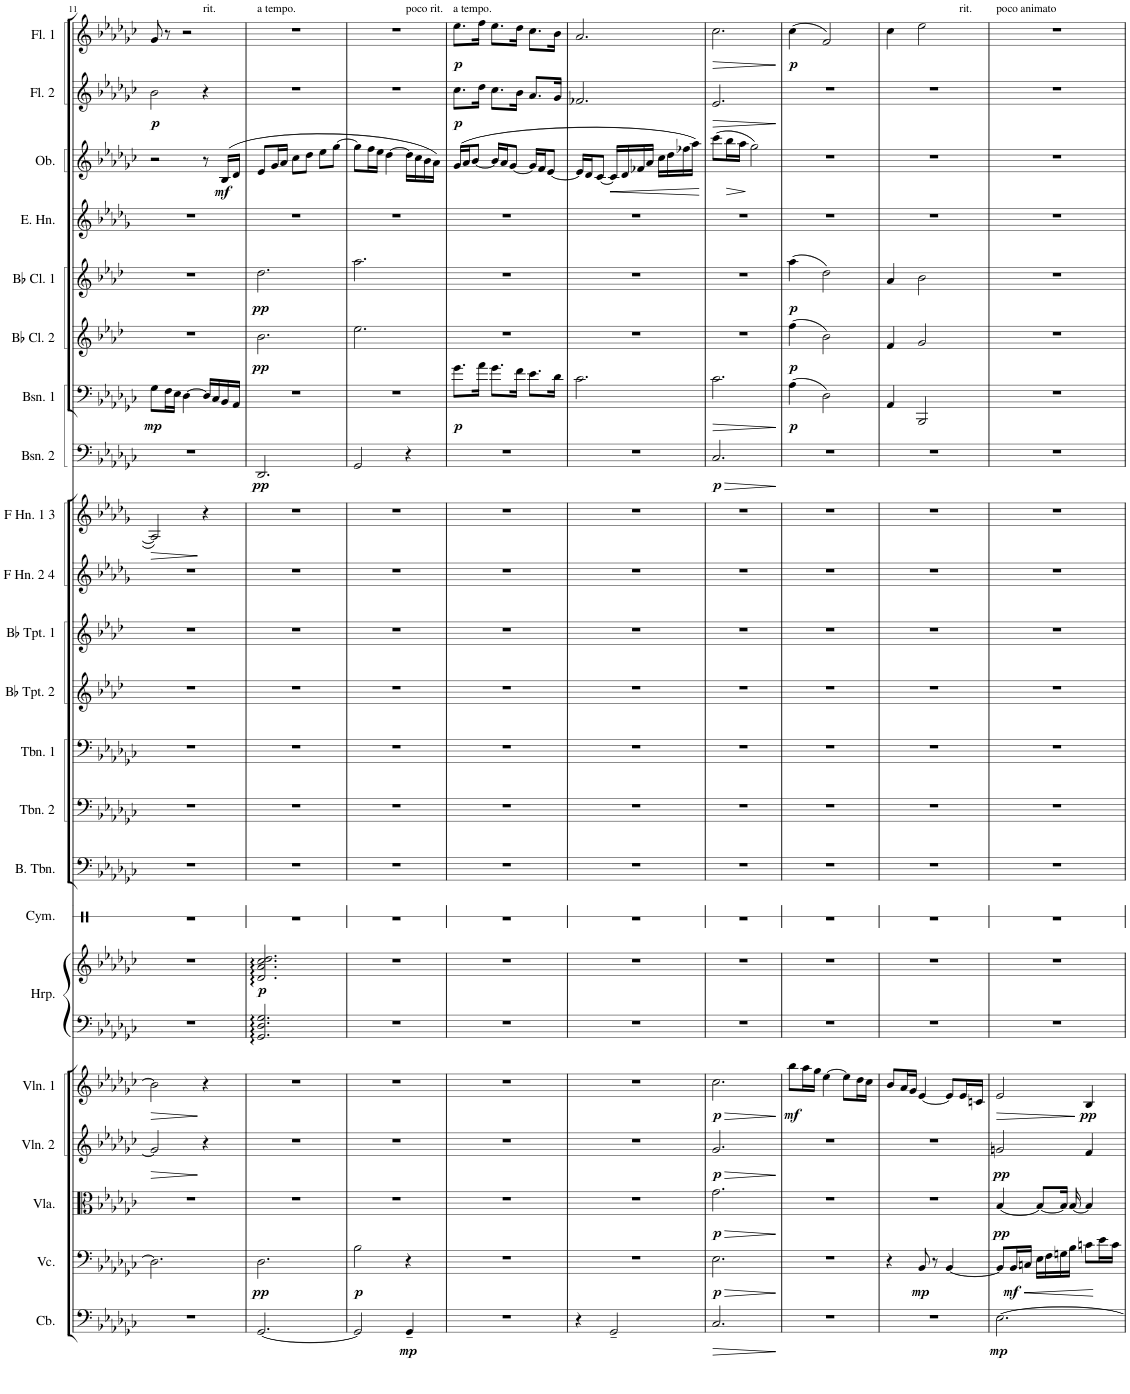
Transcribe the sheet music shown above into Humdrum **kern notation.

**kern	**dynam	**kern	**dynam	**kern	**dynam	**kern	**dynam	**kern	**dynam	**kern	**kern	**dynam	**kern	**kern	**kern	**kern	**kern	**kern	**kern	**kern	**dynam	**kern	**dynam	**kern	**dynam	**kern	**dynam	**kern	**dynam	**kern	**kern	**dynam	**kern	**dynam	**kern	**dynam
*part22	*part22	*part21	*part21	*part20	*part20	*part19	*part19	*part18	*part18	*part17	*part17	*part17	*part16	*part15	*part14	*part13	*part12	*part11	*part10	*part9	*part9	*part8	*part8	*part7	*part7	*part6	*part6	*part5	*part5	*part4	*part3	*part3	*part2	*part2	*part1	*part1
*staff23	*staff23	*staff22	*staff22	*staff21	*staff21	*staff20	*staff20	*staff19	*staff19	*staff18	*staff17	*staff17/18	*staff16	*staff15	*staff14	*staff13	*staff12	*staff11	*staff10	*staff9	*staff9	*staff8	*staff8	*staff7	*staff7	*staff6	*staff6	*staff5	*staff5	*staff4	*staff3	*staff3	*staff2	*staff2	*staff1	*staff1
*I"Contrabass	*	*I"Violoncello	*	*I"Viola	*	*I"Violin 2	*	*I"Violin 1	*	*I"Harp	*	*	*I"Cymbal	*I"Bass Trombone	*I"Trombone 2	*I"Trombone 1	*I"Bb Trumpet 2	*I"Bb Trumpet 1	*I"F Horn 2 &amp; 4	*I"F Horn 1 &amp; 3	*	*I"Bassoon 2	*	*I"Bassoon 1	*	*I"Bb Clarinet 2	*	*I"Bb Clarinet 1	*	*I"English Horn	*I"Oboe	*	*I"Flute 2	*	*I"Flute 1	*
*I'Cb.	*	*I'Vc.	*	*I'Vla.	*	*I'Vln. 2	*	*I'Vln. 1	*	*I'Hrp.	*	*	*I'Cym.	*I'B. Tbn.	*I'Tbn. 2	*I'Tbn. 1	*I'Bb Tpt. 2	*I'Bb Tpt. 1	*I'F Hn. 2 4	*I'F Hn. 1 3	*	*I'Bsn. 2	*	*I'Bsn. 1	*	*I'Bb Cl. 2	*	*I'Bb Cl. 1	*	*I'E. Hn.	*I'Ob.	*	*I'Fl. 2	*	*I'Fl. 1	*
!!LO:PB:g=z
*clefF4	*	*clefF4	*	*clefC3	*	*clefG2	*	*clefG2	*	*clefF4	*clefG2	*	*clefX	*clefF4	*clefF4	*clefF4	*clefG2	*clefG2	*clefG2	*clefG2	*	*clefF4	*	*clefF4	*	*clefG2	*	*clefG2	*	*clefG2	*clefG2	*	*clefG2	*	*clefG2	*
*Trd7c12	*	*	*	*	*	*	*	*	*	*	*	*	*	*	*	*	*Trd1c2	*Trd1c2	*Trd4c7	*Trd4c7	*	*	*	*	*	*Trd1c2	*	*Trd1c2	*	*Trd4c7	*	*	*	*	*	*
*k[b-e-a-d-g-c-]	*	*k[b-e-a-d-g-c-]	*	*k[b-e-a-d-g-c-]	*	*k[b-e-a-d-g-c-]	*	*k[b-e-a-d-g-c-]	*	*k[b-e-a-d-g-c-]	*k[b-e-a-d-g-c-]	*	*k[]	*k[b-e-a-d-g-c-]	*k[b-e-a-d-g-c-]	*k[b-e-a-d-g-c-]	*k[b-e-a-d-]	*k[b-e-a-d-]	*k[b-e-a-d-g-]	*k[b-e-a-d-g-]	*	*k[b-e-a-d-g-c-]	*	*k[b-e-a-d-g-c-]	*	*k[b-e-a-d-]	*	*k[b-e-a-d-]	*	*k[b-e-a-d-g-]	*k[b-e-a-d-g-c-]	*	*k[b-e-a-d-g-c-]	*	*k[b-e-a-d-g-c-]	*
*M3/4	*	*M3/4	*	*M3/4	*	*M3/4	*	*M3/4	*	*M3/4	*M3/4	*	*M3/4	*M3/4	*M3/4	*M3/4	*M3/4	*M3/4	*M3/4	*M3/4	*	*M3/4	*	*M3/4	*	*M3/4	*	*M3/4	*	*M3/4	*M3/4	*	*M3/4	*	*M3/4	*
=11	=11	=11	=11	=11	=11	=11	=11	=11	=11	=11	=11	=11	=11	=11	=11	=11	=11	=11	=11	=11	=11	=11	=11	=11	=11	=11	=11	=11	=11	=11	=11	=11	=11	=11	=11	=11
!	!	!	!	!	!	!	!LO:HP:b	!	!LO:HP:b	!	!	!	!	!	!	!	!	!	!	!	!LO:HP:b	!	!	!	!LO:DY:b	!	!	!	!	!	!	!	!	!LO:DY:b	!	!
*	*	*	*	*	*	*	*	*	*	*	*	*	*	*	*	*	*	*	*	*	*	*	*	*	*	*	*	*	*	*	*	*	*	*	*^	*
2.r	.	2.D-\]	.	2.r	.	2g-/]	>	2b-\]	>	2.r	2.r	.	2.r	2.r	2.r	2.r	2.r	2.r	2.r	2A-/]	>	2.r	.	8G-\L	mp	2.r	.	2.r	.	2.r	2r	.	2b-\	p	8g-/	2ryy	.
.	.	.	.	.	.	.	.	.	.	.	.	.	.	.	.	.	.	.	.	.	.	.	.	16F\L	.	.	.	.	.	.	.	.	.	.	8r	.	.
.	.	.	.	.	.	.	.	.	.	.	.	.	.	.	.	.	.	.	.	.	.	.	.	16E-\JJ	.	.	.	.	.	.	.	.	.	.	.	.	.
.	.	.	.	.	.	.	.	.	.	.	.	.	.	.	.	.	.	.	.	.	.	.	.	[4D-\	.	.	.	.	.	.	.	.	.	.	2r	.	.
!	!	!	!	!	!	!	!	!	!	!	!	!	!	!	!	!	!	!	!	!	!	!	!	!	!	!	!	!	!	!	!	!	!	!	!	!LO:TX:a:t=rit.	!
.	.	.	.	.	.	4r	]	4r	]	.	.	.	.	.	.	.	.	.	.	4r	]	.	.	16D-/LL]	.	.	.	.	.	.	8r	.	4r	.	.	4ryy	.
.	.	.	.	.	.	.	.	.	.	.	.	.	.	.	.	.	.	.	.	.	.	.	.	16C-/	.	.	.	.	.	.	.	.	.	.	.	.	.
!	!	!	!	!	!	!	!	!	!	!	!	!	!	!	!	!	!	!	!	!	!	!	!	!	!	!	!	!	!	!	!	!LO:DY:b	!	!	!	!	!
.	.	.	.	.	.	.	.	.	.	.	.	.	.	.	.	.	.	.	.	.	.	.	.	16BB-/	.	.	.	.	.	.	(16B-/LL	mf	.	.	.	.	.
.	.	.	.	.	.	.	.	.	.	.	.	.	.	.	.	.	.	.	.	.	.	.	.	16AA-/JJ	.	.	.	.	.	.	16d-/JJ	.	.	.	.	.	.
=12	=12	=12	=12	=12	=12	=12	=12	=12	=12	=12	=12	=12	=12	=12	=12	=12	=12	=12	=12	=12	=12	=12	=12	=12	=12	=12	=12	=12	=12	=12	=12	=12	=12	=12	=12	=12	=12
!	!	!	!	!	!	!	!	!	!	!	!	!	!	!	!	!	!	!	!	!	!	!	!	!	!	!	!	!	!	!	!	!	!	!	!LO:TX:a:t=a tempo.	!	!
!	!	!	!LO:DY:b	!	!	!	!	!	!	!	!	!LO:DY:b	!	!	!	!	!	!	!	!	!	!	!LO:DY:b	!	!	!	!LO:DY:b	!	!LO:DY:b	!	!	!	!	!	!	!	!
*	*	*	*	*	*	*	*	*	*	*	*	*	*	*	*	*	*	*	*	*	*	*	*	*	*	*	*	*	*	*	*	*	*	*	*v	*v	*
[2.GG-/	.	2.D-\	pp	2.r	.	2.r	.	2.r	.	2.GG-/ 2.D-/ 2.G-/	2.d-/ 2.a-/ 2.cc-/ 2.dd-/	p	2.r	2.r	2.r	2.r	2.r	2.r	2.r	2.r	.	2.DD-/	pp	2.r	.	2.b-\	pp	2.dd-\	pp	2.r	8e-/L	.	2.r	.	2.r	.
.	.	.	.	.	.	.	.	.	.	.	.	.	.	.	.	.	.	.	.	.	.	.	.	.	.	.	.	.	.	.	16g-/L	.	.	.	.	.
.	.	.	.	.	.	.	.	.	.	.	.	.	.	.	.	.	.	.	.	.	.	.	.	.	.	.	.	.	.	.	16a-/JJ	.	.	.	.	.
.	.	.	.	.	.	.	.	.	.	.	.	.	.	.	.	.	.	.	.	.	.	.	.	.	.	.	.	.	.	.	8cc-\L	.	.	.	.	.
.	.	.	.	.	.	.	.	.	.	.	.	.	.	.	.	.	.	.	.	.	.	.	.	.	.	.	.	.	.	.	8dd-\J	.	.	.	.	.
.	.	.	.	.	.	.	.	.	.	.	.	.	.	.	.	.	.	.	.	.	.	.	.	.	.	.	.	.	.	.	8ee-\L	.	.	.	.	.
.	.	.	.	.	.	.	.	.	.	.	.	.	.	.	.	.	.	.	.	.	.	.	.	.	.	.	.	.	.	.	[8gg-\J	.	.	.	.	.
=13	=13	=13	=13	=13	=13	=13	=13	=13	=13	=13	=13	=13	=13	=13	=13	=13	=13	=13	=13	=13	=13	=13	=13	=13	=13	=13	=13	=13	=13	=13	=13	=13	=13	=13	=13	=13
!	!	!	!LO:DY:b	!	!	!	!	!	!	!	!	!	!	!	!	!	!	!	!	!	!	!	!	!	!	!	!	!	!	!	!	!	!	!	!	!
*	*	*	*	*	*	*	*	*	*	*	*	*	*	*	*	*	*	*	*	*	*	*	*	*	*	*	*	*	*	*	*	*	*	*	*^	*
2GG-/]	.	2B-\	p	2.r	.	2.r	.	2.r	.	2.r	2.r	.	2.r	2.r	2.r	2.r	2.r	2.r	2.r	2.r	.	2GG-/	.	2.r	.	2.ee-\	.	2.aa-\	.	2.r	8gg-\L]	.	2.r	.	2.r	2ryy	.
.	.	.	.	.	.	.	.	.	.	.	.	.	.	.	.	.	.	.	.	.	.	.	.	.	.	.	.	.	.	.	16ff\L	.	.	.	.	.	.
.	.	.	.	.	.	.	.	.	.	.	.	.	.	.	.	.	.	.	.	.	.	.	.	.	.	.	.	.	.	.	16ee-\JJ	.	.	.	.	.	.
.	.	.	.	.	.	.	.	.	.	.	.	.	.	.	.	.	.	.	.	.	.	.	.	.	.	.	.	.	.	.	[4dd-\	.	.	.	.	.	.
!	!	!	!	!	!	!	!	!	!	!	!	!	!	!	!	!	!	!	!	!	!	!	!	!	!	!	!	!	!	!	!	!	!	!	!	!LO:TX:a:t=poco rit.	!
!	!LO:DY:b	!	!	!	!	!	!	!	!	!	!	!	!	!	!	!	!	!	!	!	!	!	!	!	!	!	!	!	!	!	!	!	!	!	!	!	!
4GG-~/	mp	4r	.	.	.	.	.	.	.	.	.	.	.	.	.	.	.	.	.	.	.	4r	.	.	.	.	.	.	.	.	16dd-\LL]	.	.	.	.	4ryy	.
.	.	.	.	.	.	.	.	.	.	.	.	.	.	.	.	.	.	.	.	.	.	.	.	.	.	.	.	.	.	.	16cc-\	.	.	.	.	.	.
.	.	.	.	.	.	.	.	.	.	.	.	.	.	.	.	.	.	.	.	.	.	.	.	.	.	.	.	.	.	.	16b-\	.	.	.	.	.	.
.	.	.	.	.	.	.	.	.	.	.	.	.	.	.	.	.	.	.	.	.	.	.	.	.	.	.	.	.	.	.	16a-\JJ)	.	.	.	.	.	.
=14	=14	=14	=14	=14	=14	=14	=14	=14	=14	=14	=14	=14	=14	=14	=14	=14	=14	=14	=14	=14	=14	=14	=14	=14	=14	=14	=14	=14	=14	=14	=14	=14	=14	=14	=14	=14	=14
!	!	!	!	!	!	!	!	!	!	!	!	!	!	!	!	!	!	!	!	!	!	!	!	!	!	!	!	!	!	!	!	!	!	!	!LO:TX:a:t=a tempo.	!	!
!	!	!	!	!	!	!	!	!	!	!	!	!	!	!	!	!	!	!	!	!	!	!	!	!	!LO:DY:b	!	!	!	!	!	!	!	!	!LO:DY:b	!	!	!LO:DY:b
*	*	*	*	*	*	*	*	*	*	*	*	*	*	*	*	*	*	*	*	*	*	*	*	*	*	*	*	*	*	*	*	*	*	*	*v	*v	*
2.r	.	2.r	.	2.r	.	2.r	.	2.r	.	2.r	2.r	.	2.r	2.r	2.r	2.r	2.r	2.r	2.r	2.r	.	2.r	.	8.g-\L	p	2.r	.	2.r	.	2.r	(16g-/LL	.	8.cc-\L	p	8.ee-\L	p
.	.	.	.	.	.	.	.	.	.	.	.	.	.	.	.	.	.	.	.	.	.	.	.	.	.	.	.	.	.	.	16a-/J	.	.	.	.	.
.	.	.	.	.	.	.	.	.	.	.	.	.	.	.	.	.	.	.	.	.	.	.	.	.	.	.	.	.	.	.	[8b-/J	.	.	.	.	.
.	.	.	.	.	.	.	.	.	.	.	.	.	.	.	.	.	.	.	.	.	.	.	.	16a-\Jk	.	.	.	.	.	.	.	.	16dd-\Jk	.	16ff\Jk	.
.	.	.	.	.	.	.	.	.	.	.	.	.	.	.	.	.	.	.	.	.	.	.	.	8.g-\L	.	.	.	.	.	.	16b-/LL]	.	8.cc-\L	.	8.ee-\L	.
.	.	.	.	.	.	.	.	.	.	.	.	.	.	.	.	.	.	.	.	.	.	.	.	.	.	.	.	.	.	.	16a-/J	.	.	.	.	.
.	.	.	.	.	.	.	.	.	.	.	.	.	.	.	.	.	.	.	.	.	.	.	.	.	.	.	.	.	.	.	[8g-/J	.	.	.	.	.
.	.	.	.	.	.	.	.	.	.	.	.	.	.	.	.	.	.	.	.	.	.	.	.	16f\Jk	.	.	.	.	.	.	.	.	16b-\Jk	.	16dd-\Jk	.
.	.	.	.	.	.	.	.	.	.	.	.	.	.	.	.	.	.	.	.	.	.	.	.	8.e-\L	.	.	.	.	.	.	16g-/LL]	.	8.a-/L	.	8.cc-\L	.
.	.	.	.	.	.	.	.	.	.	.	.	.	.	.	.	.	.	.	.	.	.	.	.	.	.	.	.	.	.	.	16f/J	.	.	.	.	.
.	.	.	.	.	.	.	.	.	.	.	.	.	.	.	.	.	.	.	.	.	.	.	.	.	.	.	.	.	.	.	[8e-/J	.	.	.	.	.
.	.	.	.	.	.	.	.	.	.	.	.	.	.	.	.	.	.	.	.	.	.	.	.	16d-\Jk	.	.	.	.	.	.	.	.	16g-/Jk	.	16b-\Jk	.
=15	=15	=15	=15	=15	=15	=15	=15	=15	=15	=15	=15	=15	=15	=15	=15	=15	=15	=15	=15	=15	=15	=15	=15	=15	=15	=15	=15	=15	=15	=15	=15	=15	=15	=15	=15	=15
4r	.	2.r	.	2.r	.	2.r	.	2.r	.	2.r	2.r	.	2.r	2.r	2.r	2.r	2.r	2.r	2.r	2.r	.	2.r	.	2.c-\	.	2.r	.	2.r	.	2.r	16e-/LL]	.	2.f-X/	.	2.a-/	.
.	.	.	.	.	.	.	.	.	.	.	.	.	.	.	.	.	.	.	.	.	.	.	.	.	.	.	.	.	.	.	16d-/J	.	.	.	.	.
.	.	.	.	.	.	.	.	.	.	.	.	.	.	.	.	.	.	.	.	.	.	.	.	.	.	.	.	.	.	.	[8c-/J	.	.	.	.	.
!	!	!	!	!	!	!	!	!	!	!	!	!	!	!	!	!	!	!	!	!	!	!	!	!	!	!	!	!	!	!	!	!LO:HP:b	!	!	!	!
2GG-~/	.	.	.	.	.	.	.	.	.	.	.	.	.	.	.	.	.	.	.	.	.	.	.	.	.	.	.	.	.	.	16c-/LL]	<	.	.	.	.
.	.	.	.	.	.	.	.	.	.	.	.	.	.	.	.	.	.	.	.	.	.	.	.	.	.	.	.	.	.	.	16d-/	.	.	.	.	.
.	.	.	.	.	.	.	.	.	.	.	.	.	.	.	.	.	.	.	.	.	.	.	.	.	.	.	.	.	.	.	16f-X/	.	.	.	.	.
.	.	.	.	.	.	.	.	.	.	.	.	.	.	.	.	.	.	.	.	.	.	.	.	.	.	.	.	.	.	.	16a-/JJ	.	.	.	.	.
.	.	.	.	.	.	.	.	.	.	.	.	.	.	.	.	.	.	.	.	.	.	.	.	.	.	.	.	.	.	.	16cc-\LL	.	.	.	.	.
.	.	.	.	.	.	.	.	.	.	.	.	.	.	.	.	.	.	.	.	.	.	.	.	.	.	.	.	.	.	.	16dd-\	.	.	.	.	.
.	.	.	.	.	.	.	.	.	.	.	.	.	.	.	.	.	.	.	.	.	.	.	.	.	.	.	.	.	.	.	16ff-X\	.	.	.	.	.
.	.	.	.	.	.	.	.	.	.	.	.	.	.	.	.	.	.	.	.	.	.	.	.	.	.	.	.	.	.	.	16aa-\JJ)	.	.	.	.	.
.	.	.	.	.	.	.	.	.	.	.	.	.	.	.	.	.	.	.	.	.	.	.	.	.	.	.	.	.	.	.	.	[	.	.	.	.
=16	=16	=16	=16	=16	=16	=16	=16	=16	=16	=16	=16	=16	=16	=16	=16	=16	=16	=16	=16	=16	=16	=16	=16	=16	=16	=16	=16	=16	=16	=16	=16	=16	=16	=16	=16	=16
!	!LO:HP:b	!	!LO:HP:b	!	!LO:HP:b	!	!LO:HP:b	!	!LO:HP:b	!	!	!	!	!	!	!	!	!	!	!	!	!	!LO:HP:b	!	!LO:HP:b	!	!	!	!	!	!	!	!	!LO:HP:b	!	!LO:HP:b
!	!	!	!LO:DY:n=1:b	!	!LO:DY:n=1:b	!	!LO:DY:n=1:b	!	!LO:DY:n=1:b	!	!	!	!	!	!	!	!	!	!	!	!	!	!LO:DY:n=1:b	!	!	!	!	!	!	!	!	!	!	!	!	!
2.C-/	>	2.E-\	> p	2.g-\	> p	2.g-/	> p	2.cc-\	> p	2.r	2.r	.	2.r	2.r	2.r	2.r	2.r	2.r	2.r	2.r	.	2.C-/	> p	2.c-\	>	2.r	.	2.r	.	2.r	(8ccc-\L	.	2.e-/	>	2.cc-\	>
!	!	!	!	!	!	!	!	!	!	!	!	!	!	!	!	!	!	!	!	!	!	!	!	!	!	!	!	!	!	!	!	!LO:HP:b	!	!	!	!
.	.	.	.	.	.	.	.	.	.	.	.	.	.	.	.	.	.	.	.	.	.	.	.	.	.	.	.	.	.	.	16bb-\L	>	.	.	.	.
.	.	.	.	.	.	.	.	.	.	.	.	.	.	.	.	.	.	.	.	.	.	.	.	.	.	.	.	.	.	.	16aa-\JJ	.	.	.	.	.
.	.	.	.	.	.	.	.	.	.	.	.	.	.	.	.	.	.	.	.	.	.	.	.	.	.	.	.	.	.	.	2gg-\)	]	.	.	.	.
.	]	.	]	.	]	.	]	.	]	.	.	.	.	.	.	.	.	.	.	.	.	.	]	.	]	.	.	.	.	.	.	.	.	]	.	]
=17	=17	=17	=17	=17	=17	=17	=17	=17	=17	=17	=17	=17	=17	=17	=17	=17	=17	=17	=17	=17	=17	=17	=17	=17	=17	=17	=17	=17	=17	=17	=17	=17	=17	=17	=17	=17
!	!	!	!	!	!	!	!	!	!LO:DY:b	!	!	!	!	!	!	!	!	!	!	!	!	!	!	!	!LO:DY:b	!	!LO:DY:b	!	!LO:DY:b	!	!	!	!	!	!	!LO:DY:b
2.r	.	2.r	.	2.r	.	2.r	.	8bb-\L	mf	2.r	2.r	.	2.r	2.r	2.r	2.r	2.r	2.r	2.r	2.r	.	2.r	.	(4A-\	p	(4ff\	p	(4aa-\	p	2.r	2.r	.	2.r	.	(4cc-\	p
.	.	.	.	.	.	.	.	16aa-\L	.	.	.	.	.	.	.	.	.	.	.	.	.	.	.	.	.	.	.	.	.	.	.	.	.	.	.	.
.	.	.	.	.	.	.	.	16gg-\JJ	.	.	.	.	.	.	.	.	.	.	.	.	.	.	.	.	.	.	.	.	.	.	.	.	.	.	.	.
.	.	.	.	.	.	.	.	[4ee-\	.	.	.	.	.	.	.	.	.	.	.	.	.	.	.	2D-\)	.	2b-\)	.	2dd-\)	.	.	.	.	.	.	2f/)	.
.	.	.	.	.	.	.	.	8ee-\L]	.	.	.	.	.	.	.	.	.	.	.	.	.	.	.	.	.	.	.	.	.	.	.	.	.	.	.	.
.	.	.	.	.	.	.	.	16dd-\L	.	.	.	.	.	.	.	.	.	.	.	.	.	.	.	.	.	.	.	.	.	.	.	.	.	.	.	.
.	.	.	.	.	.	.	.	16cc-\JJ	.	.	.	.	.	.	.	.	.	.	.	.	.	.	.	.	.	.	.	.	.	.	.	.	.	.	.	.
=18	=18	=18	=18	=18	=18	=18	=18	=18	=18	=18	=18	=18	=18	=18	=18	=18	=18	=18	=18	=18	=18	=18	=18	=18	=18	=18	=18	=18	=18	=18	=18	=18	=18	=18	=18	=18
*	*	*	*	*	*	*	*	*	*	*	*	*	*	*	*	*	*	*	*	*	*	*	*	*	*	*	*	*	*	*	*	*	*	*	*^	*
2.r	.	4r	.	2.r	.	2.r	.	8b-/L	.	2.r	2.r	.	2.r	2.r	2.r	2.r	2.r	2.r	2.r	2.r	.	2.r	.	4AA-/	.	4f/	.	4a-/	.	2.r	2.r	.	2.r	.	4cc-\	2ryy	.
.	.	.	.	.	.	.	.	16a-/L	.	.	.	.	.	.	.	.	.	.	.	.	.	.	.	.	.	.	.	.	.	.	.	.	.	.	.	.	.
.	.	.	.	.	.	.	.	16g-/JJ	.	.	.	.	.	.	.	.	.	.	.	.	.	.	.	.	.	.	.	.	.	.	.	.	.	.	.	.	.
!	!	!	!LO:DY:b	!	!	!	!	!	!	!	!	!	!	!	!	!	!	!	!	!	!	!	!	!	!	!	!	!	!	!	!	!	!	!	!	!	!
.	.	8BB-/	mp	.	.	.	.	[4e-/	.	.	.	.	.	.	.	.	.	.	.	.	.	.	.	2BBB-/	.	2g/	.	2b-\	.	.	.	.	.	.	2ee-\	.	.
.	.	8r	.	.	.	.	.	.	.	.	.	.	.	.	.	.	.	.	.	.	.	.	.	.	.	.	.	.	.	.	.	.	.	.	.	.	.
.	.	[4BB-/	.	.	.	.	.	8e-/L]	.	.	.	.	.	.	.	.	.	.	.	.	.	.	.	.	.	.	.	.	.	.	.	.	.	.	.	8ryy	.
!	!	!	!	!	!	!	!	!	!	!	!	!	!	!	!	!	!	!	!	!	!	!	!	!	!	!	!	!	!	!	!	!	!	!	!	!LO:TX:a:t=rit.	!
.	.	.	.	.	.	.	.	16e-/L	.	.	.	.	.	.	.	.	.	.	.	.	.	.	.	.	.	.	.	.	.	.	.	.	.	.	.	8ryy	.
.	.	.	.	.	.	.	.	16cn/JJ	.	.	.	.	.	.	.	.	.	.	.	.	.	.	.	.	.	.	.	.	.	.	.	.	.	.	.	.	.
=19	=19	=19	=19	=19	=19	=19	=19	=19	=19	=19	=19	=19	=19	=19	=19	=19	=19	=19	=19	=19	=19	=19	=19	=19	=19	=19	=19	=19	=19	=19	=19	=19	=19	=19	=19	=19	=19
!	!	!	!	!	!	!	!	!	!	!	!	!	!	!	!	!	!	!	!	!	!	!	!	!	!	!	!	!	!	!	!	!	!	!	!LO:TX:a:t=poco animato	!	!
!	!LO:DY:b	!	!	!	!LO:DY:b	!	!LO:DY:b	!	!LO:HP:b	!	!	!	!	!	!	!	!	!	!	!	!	!	!	!	!	!	!	!	!	!	!	!	!	!	!	!	!
*	*	*	*	*	*	*	*	*	*	*	*	*	*	*	*	*	*	*	*	*	*	*	*	*	*	*	*	*	*	*	*	*	*	*	*v	*v	*
[2.E-\	mp	8BB-/L]	.	[4B-/	pp	2gn/	pp	2e-/	>	2.r	2.r	.	2.r	2.r	2.r	2.r	2.r	2.r	2.r	2.r	.	2.r	.	2.r	.	2.r	.	2.r	.	2.r	2.r	.	2.r	.	2.r	.
!	!	!	!LO:DY:b	!	!	!	!	!	!	!	!	!	!	!	!	!	!	!	!	!	!	!	!	!	!	!	!	!	!	!	!	!	!	!	!	!
.	.	16BB-/L	mf	.	.	.	.	.	.	.	.	.	.	.	.	.	.	.	.	.	.	.	.	.	.	.	.	.	.	.	.	.	.	.	.	.
!	!	!	!LO:HP:b	!	!	!	!	!	!	!	!	!	!	!	!	!	!	!	!	!	!	!	!	!	!	!	!	!	!	!	!	!	!	!	!	!
.	.	16Cn/JJ	<	.	.	.	.	.	.	.	.	.	.	.	.	.	.	.	.	.	.	.	.	.	.	.	.	.	.	.	.	.	.	.	.	.
.	.	16E-\LL	.	8B-/L_	.	.	.	.	.	.	.	.	.	.	.	.	.	.	.	.	.	.	.	.	.	.	.	.	.	.	.	.	.	.	.	.
.	.	16F\	.	.	.	.	.	.	.	.	.	.	.	.	.	.	.	.	.	.	.	.	.	.	.	.	.	.	.	.	.	.	.	.	.	.
.	.	16Gn\	.	16B-/Jk]	.	.	.	.	.	.	.	.	.	.	.	.	.	.	.	.	.	.	.	.	.	.	.	.	.	.	.	.	.	.	.	.
.	.	16B-\JJ	.	[16B-/	.	.	.	.	.	.	.	.	.	.	.	.	.	.	.	.	.	.	.	.	.	.	.	.	.	.	.	.	.	.	.	.
!	!	!	!	!	!	!	!	!	!LO:DY:n=1:b	!	!	!	!	!	!	!	!	!	!	!	!	!	!	!	!	!	!	!	!	!	!	!	!	!	!	!
.	.	8cn\L	.	4B-/]	.	4f/	.	4B-/	] pp	.	.	.	.	.	.	.	.	.	.	.	.	.	.	.	.	.	.	.	.	.	.	.	.	.	.	.
.	.	16e-\L	[	.	.	.	.	.	.	.	.	.	.	.	.	.	.	.	.	.	.	.	.	.	.	.	.	.	.	.	.	.	.	.	.	.
.	.	16c\JJ	.	.	.	.	.	.	.	.	.	.	.	.	.	.	.	.	.	.	.	.	.	.	.	.	.	.	.	.	.	.	.	.	.	.
=	=	=	=	=	=	=	=	=	=	=	=	=	=	=	=	=	=	=	=	=	=	=	=	=	=	=	=	=	=	=	=	=	=	=	=	=
*-	*-	*-	*-	*-	*-	*-	*-	*-	*-	*-	*-	*-	*-	*-	*-	*-	*-	*-	*-	*-	*-	*-	*-	*-	*-	*-	*-	*-	*-	*-	*-	*-	*-	*-	*-	*-
